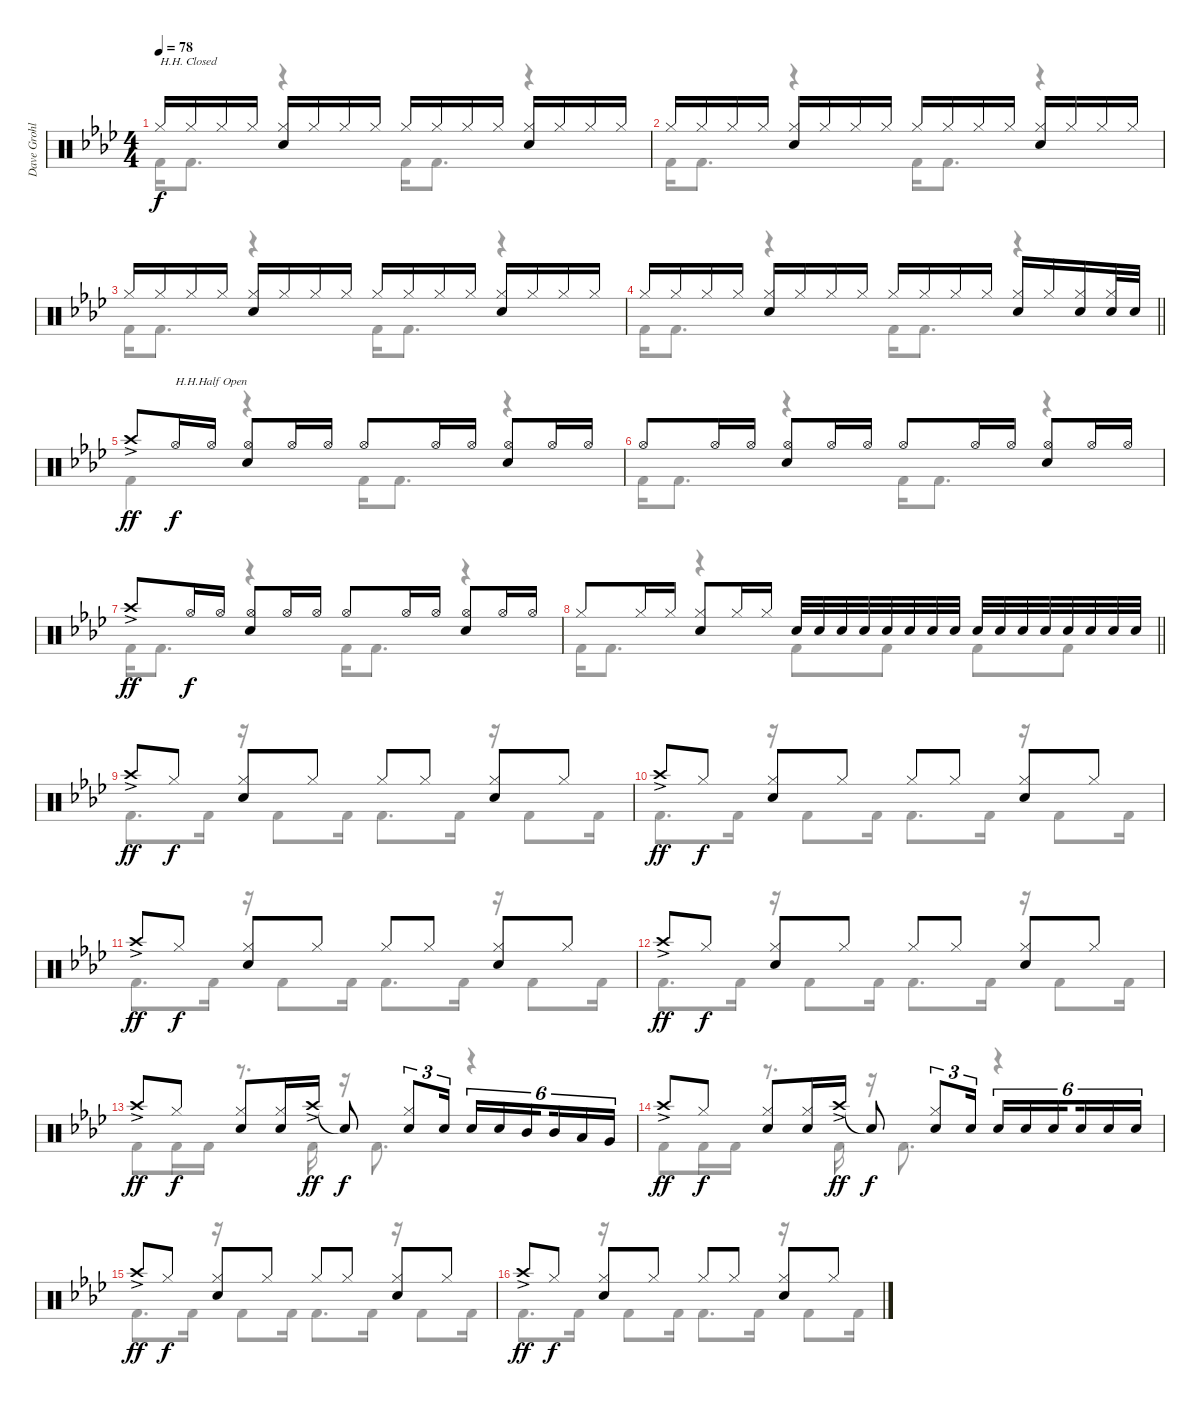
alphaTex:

\track ("Dave Grohl" "Dave Grohl") {instrument percussion}
\staff {score}
\articulation defaults
\voice
\ts (4 4)
\tempo 78
\clef neutral
\ks ab "Hi-Hat (closed)".16{txt "H.H. Closed" dy f} "Hi-Hat (closed)".16 "Hi-Hat (closed)".16 "Hi-Hat (closed)".16
("Hi-Hat (closed)" "Snare (hit) 2").16 "Hi-Hat (closed)".16 "Hi-Hat (closed)".16 "Hi-Hat (closed)".16 "Hi-Hat (closed)".16 "Hi-Hat (closed)".16 "Hi-Hat (closed)".16 "Hi-Hat (closed)".16 ("Hi-Hat (closed)" "Snare (hit) 2").16 "Hi-Hat (closed)".16 "Hi-Hat (closed)".16 "Hi-Hat (closed)".16 |
"Hi-Hat (closed)".16 "Hi-Hat (closed)".16 "Hi-Hat (closed)".16 "Hi-Hat (closed)".16 ("Hi-Hat (closed)" "Snare (hit) 2").16 "Hi-Hat (closed)".16 "Hi-Hat (closed)".16 "Hi-Hat (closed)".16 "Hi-Hat (closed)".16 "Hi-Hat (closed)".16 "Hi-Hat (closed)".16 "Hi-Hat (closed)".16 ("Hi-Hat (closed)" "Snare (hit) 2").16 "Hi-Hat (closed)".16 "Hi-Hat (closed)".16 "Hi-Hat (closed)".16 |
"Hi-Hat (closed)".16 "Hi-Hat (closed)".16 "Hi-Hat (closed)".16 "Hi-Hat (closed)".16 ("Hi-Hat (closed)" "Snare (hit) 2").16 "Hi-Hat (closed)".16 "Hi-Hat (closed)".16 "Hi-Hat (closed)".16 "Hi-Hat (closed)".16 "Hi-Hat (closed)".16 "Hi-Hat (closed)".16 "Hi-Hat (closed)".16 ("Hi-Hat (closed)" "Snare (hit) 2").16 "Hi-Hat (closed)".16 "Hi-Hat (closed)".16 "Hi-Hat (closed)".16 |
\barLineRight lightlight "Hi-Hat (closed)".16 "Hi-Hat (closed)".16 "Hi-Hat (closed)".16 "Hi-Hat (closed)".16
("Hi-Hat (closed)" "Snare (hit) 2").16 "Hi-Hat (closed)".16 "Hi-Hat (closed)".16 "Hi-Hat (closed)".16 "Hi-Hat (closed)".16 "Hi-Hat (closed)".16 "Hi-Hat (closed)".16 "Hi-Hat (closed)".16 ("Hi-Hat (closed)" "Snare (hit) 2").16 "Hi-Hat (closed)".16 ("Hi-Hat (closed)" "Snare (hit) 2").16 ("Hi-Hat (closed)" "Snare (hit) 2").32 "Snare (hit) 2".32 |
"Crash high (hit)"{ac}.8{dy ff} "Hi-Hat (open)".16{txt "H.H.Half Open" dy f} "Hi-Hat (open)".16 ("Hi-Hat (open)" "Snare (hit) 2").8 "Hi-Hat (open)".16 "Hi-Hat (open)".16 "Hi-Hat (open)".8 "Hi-Hat (open)".16 "Hi-Hat (open)".16 ("Hi-Hat (open)" "Snare (hit) 2").8 "Hi-Hat (open)".16 "Hi-Hat (open)".16 |
"Hi-Hat (open)".8 "Hi-Hat (open)".16 "Hi-Hat (open)".16 ("Hi-Hat (open)" "Snare (hit) 2").8 "Hi-Hat (open)".16 "Hi-Hat (open)".16 "Hi-Hat (open)".8 "Hi-Hat (open)".16 "Hi-Hat (open)".16 ("Hi-Hat (open)" "Snare (hit) 2").8 "Hi-Hat (open)".16 "Hi-Hat (open)".16 |
"Crash high (hit)"{ac}.8{dy ff} "Hi-Hat (open)".16{dy f} "Hi-Hat (open)".16 ("Hi-Hat (open)" "Snare (hit) 2").8 "Hi-Hat (open)".16 "Hi-Hat (open)".16 "Hi-Hat (open)".8 "Hi-Hat (open)".16 "Hi-Hat (open)".16 ("Hi-Hat (open)" "Snare (hit) 2").8 "Hi-Hat (open)".16 "Hi-Hat (open)".16 |
\barLineRight lightlight "Hi-Hat (closed)".8 "Hi-Hat (closed)".16 "Hi-Hat (closed)".16
("Hi-Hat (closed)" "Snare (hit) 2").8 "Hi-Hat (closed)".16 "Hi-Hat (closed)".16 "Snare (hit) 2".32 "Snare (hit) 2".32 "Snare (hit) 2".32 "Snare (hit) 2".32 "Snare (hit) 2".32 "Snare (hit) 2".32 "Snare (hit) 2".32 "Snare (hit) 2".32 "Snare (hit) 2".32 "Snare (hit) 2".32 "Snare (hit) 2".32 "Snare (hit) 2".32 "Snare (hit) 2".32 "Snare (hit) 2".32 "Snare (hit) 2".32 "Snare (hit) 2".32 |
"Crash high (hit)"{ac}.8{dy ff} "Hi-Hat (closed)".8{dy f} ("Hi-Hat (closed)" "Snare (hit) 2").8 "Hi-Hat (closed)".8 "Hi-Hat (closed)".8 "Hi-Hat (closed)".8 ("Hi-Hat (closed)" "Snare (hit) 2").8 "Hi-Hat (closed)".8 |
"Crash high (hit)"{ac}.8{dy ff} "Hi-Hat (closed)".8{dy f} ("Hi-Hat (closed)" "Snare (hit) 2").8 "Hi-Hat (closed)".8 "Hi-Hat (closed)".8 "Hi-Hat (closed)".8 ("Hi-Hat (closed)" "Snare (hit) 2").8 "Hi-Hat (closed)".8 |
"Crash high (hit)"{ac}.8{dy ff} "Hi-Hat (closed)".8{dy f} ("Hi-Hat (closed)" "Snare (hit) 2").8 "Hi-Hat (closed)".8 "Hi-Hat (closed)".8 "Hi-Hat (closed)".8 ("Hi-Hat (closed)" "Snare (hit) 2").8 "Hi-Hat (closed)".8 |
"Crash high (hit)"{ac}.8{dy ff} "Hi-Hat (closed)".8{dy f} ("Hi-Hat (closed)" "Snare (hit) 2").8 "Hi-Hat (closed)".8 "Hi-Hat (closed)".8 "Hi-Hat (closed)".8 ("Hi-Hat (closed)" "Snare (hit) 2").8 "Hi-Hat (closed)".8 |
"Crash high (hit)"{ac}.8{dy ff} "Hi-Hat (closed)".8{dy f} ("Hi-Hat (closed)" "Snare (hit) 2").8 ("Hi-Hat (closed)" "Snare (hit) 2").16 "Crash high (hit)"{ac}.16{dy ff} "Snare (hit)"{t}.8{dy f} ("Hi-Hat (closed)" "Snare (hit) 2").8{tu (3 2)} "Snare (hit) 2".16{tu (3 2)} "Snare (hit) 2".16{tu (6 4)} "Snare (hit) 2".16{tu (6 4)} "Mid Tom (hit)".16{tu (6 4) beam splitsecondary} "Mid Tom (hit)".16{tu (6 4)} "Low Tom (hit)".16{tu (6 4)} "Very Low Tom (hit)".16{tu (6 4)} |
"Crash high (hit)"{ac}.8{dy ff} "Hi-Hat (closed)".8{dy f} ("Hi-Hat (closed)" "Snare (hit) 2").8 ("Hi-Hat (closed)" "Snare (hit) 2").16 "Crash high (hit)"{ac}.16{dy ff} "Snare (hit)"{t}.8{dy f} ("Hi-Hat (closed)" "Snare (hit) 2").8{tu (3 2)} "Snare (hit) 2".16{tu (3 2)} "Snare (hit) 2".16{tu (6 4)} "Snare (hit) 2".16{tu (6 4)} "Snare (hit) 2".16{tu (6 4) beam splitsecondary} "Snare (hit) 2".16{tu (6 4)} "Snare (hit) 2".16{tu (6 4)} "Snare (hit) 2".16{tu (6 4)} |
"Crash high (hit)"{ac}.8{dy ff} "Hi-Hat (closed)".8{dy f} ("Hi-Hat (closed)" "Snare (hit) 2").8 "Hi-Hat (closed)".8 "Hi-Hat (closed)".8 "Hi-Hat (closed)".8 ("Hi-Hat (closed)" "Snare (hit) 2").8 "Hi-Hat (closed)".8 |
"Crash high (hit)"{ac}.8{dy ff} "Hi-Hat (closed)".8{dy f} ("Hi-Hat (closed)" "Snare (hit) 2").8 "Hi-Hat (closed)".8 "Hi-Hat (closed)".8 "Hi-Hat (closed)".8 ("Hi-Hat (closed)" "Snare (hit) 2").8 "Hi-Hat (closed)".8
\voice
\clef neutral
\ottava regular
\simile none
\ks ab "Kick (hit) 2".16{dy f} "Kick (hit) 2".8{d}
r.4 "Kick (hit) 2".16 "Kick (hit) 2".8{d} r.4 |
"Kick (hit) 2".16 "Kick (hit) 2".8{d} r.4 "Kick (hit) 2".16 "Kick (hit) 2".8{d} r.4 |
"Kick (hit) 2".16 "Kick (hit) 2".8{d} r.4 "Kick (hit) 2".16 "Kick (hit) 2".8{d} r.4 |
\barLineRight lightlight "Kick (hit) 2".16 "Kick (hit) 2".8{d}
r.4 "Kick (hit) 2".16 "Kick (hit) 2".8{d} r.4 |
"Kick (hit) 2".4 r.4 "Kick (hit) 2".16 "Kick (hit) 2".8{d} r.4 |
"Kick (hit) 2".16 "Kick (hit) 2".8{d} r.4 "Kick (hit) 2".16 "Kick (hit) 2".8{d} r.4 |
"Kick (hit) 2".16 "Kick (hit) 2".8{d} r.4 "Kick (hit) 2".16 "Kick (hit) 2".8{d} r.4 |
\barLineRight lightlight "Kick (hit) 2".16 "Kick (hit) 2".8{d}
r.4 "Kick (hit) 2".8 "Kick (hit) 2".8 "Kick (hit) 2".8 "Kick (hit) 2".8 |
"Kick (hit) 2".8{d} "Kick (hit) 2".16 r.16 "Kick (hit) 2".8 "Kick (hit) 2".16 "Kick (hit) 2".8{d} "Kick (hit) 2".16 r.16 "Kick (hit) 2".8 "Kick (hit) 2".16 |
"Kick (hit) 2".8{d} "Kick (hit) 2".16 r.16 "Kick (hit) 2".8 "Kick (hit) 2".16 "Kick (hit) 2".8{d} "Kick (hit) 2".16 r.16 "Kick (hit) 2".8 "Kick (hit) 2".16 |
"Kick (hit) 2".8{d} "Kick (hit) 2".16 r.16 "Kick (hit) 2".8 "Kick (hit) 2".16 "Kick (hit) 2".8{d} "Kick (hit) 2".16 r.16 "Kick (hit) 2".8 "Kick (hit) 2".16 |
"Kick (hit) 2".8{d} "Kick (hit) 2".16 r.16 "Kick (hit) 2".8 "Kick (hit) 2".16 "Kick (hit) 2".8{d} "Kick (hit) 2".16 r.16 "Kick (hit) 2".8 "Kick (hit) 2".16 |
"Kick (hit) 2".8 "Kick (hit) 2".16 "Kick (hit) 2".16 r.8{d} "Kick (hit) 2".16 r.16 "Kick (hit) 2".8{d} r.4 |
"Kick (hit) 2".8 "Kick (hit) 2".16 "Kick (hit) 2".16 r.8{d} "Kick (hit) 2".16 r.16 "Kick (hit) 2".8{d} r.4 |
"Kick (hit) 2".8{d} "Kick (hit) 2".16 r.16 "Kick (hit) 2".8 "Kick (hit) 2".16 "Kick (hit) 2".8{d} "Kick (hit) 2".16 r.16 "Kick (hit) 2".8 "Kick (hit) 2".16 |
"Kick (hit) 2".8{d} "Kick (hit) 2".16 r.16 "Kick (hit) 2".8 "Kick (hit) 2".16 "Kick (hit) 2".8{d} "Kick (hit) 2".16 r.16 "Kick (hit) 2".8 "Kick (hit) 2".16
